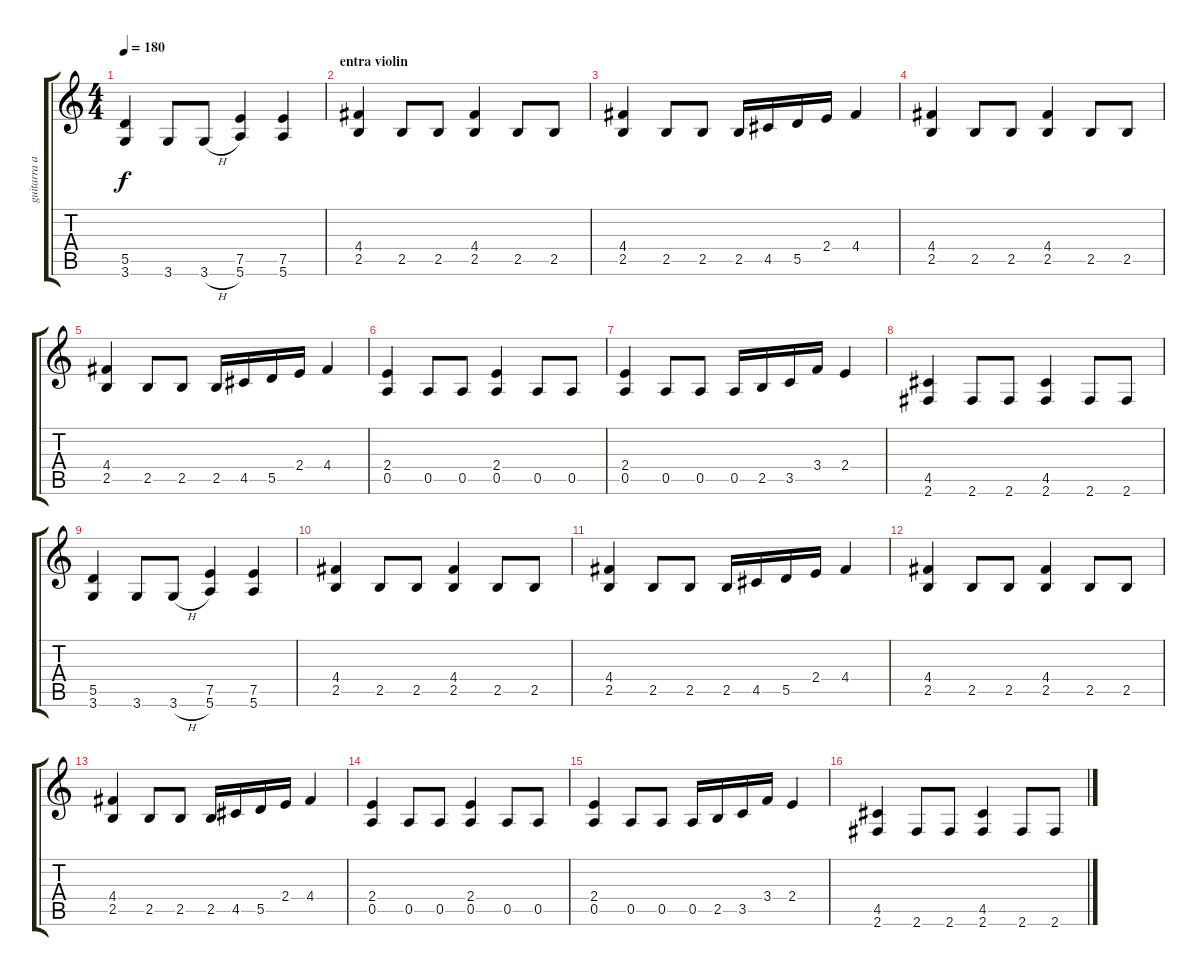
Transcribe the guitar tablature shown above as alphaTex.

\track ("guitarra acompañamientos" "guitarra a") {instrument distortionguitar}
\staff {score tabs}
\tuning (E4 B3 G3 D3 A2 E2) {hide}
\ts (4 4)
\tempo 180
\clef g2
\ks c
(5.5 3.6).4{dy f} 3.6.8 3.6{h}.8 (7.5 5.6).4 (7.5 5.6).4 |
\section ("" "entra violin")
(4.4 2.5).4 2.5.8 2.5.8 (4.4 2.5).4 2.5.8 2.5.8 |
(4.4 2.5).4 2.5.8 2.5.8 2.5.16 4.5.16 5.5.16 2.4.16 4.4.4 |
(4.4 2.5).4 2.5.8 2.5.8 (4.4 2.5).4 2.5.8 2.5.8 |
(4.4 2.5).4 2.5.8 2.5.8 2.5.16 4.5.16 5.5.16 2.4.16 4.4.4 |
(2.4 0.5).4 0.5.8 0.5.8 (2.4 0.5).4 0.5.8 0.5.8 |
(2.4 0.5).4 0.5.8 0.5.8 0.5.16 2.5.16 3.5.16 3.4.16 2.4.4 |
(4.5 2.6).4 2.6.8 2.6.8 (4.5 2.6).4 2.6.8 2.6.8 |
(5.5 3.6).4 3.6.8 3.6{h}.8 (7.5 5.6).4 (7.5 5.6).4 |
(4.4 2.5).4 2.5.8 2.5.8 (4.4 2.5).4 2.5.8 2.5.8 |
(4.4 2.5).4 2.5.8 2.5.8 2.5.16 4.5.16 5.5.16 2.4.16 4.4.4 |
(4.4 2.5).4 2.5.8 2.5.8 (4.4 2.5).4 2.5.8 2.5.8 |
(4.4 2.5).4 2.5.8 2.5.8 2.5.16 4.5.16 5.5.16 2.4.16 4.4.4 |
(2.4 0.5).4 0.5.8 0.5.8 (2.4 0.5).4 0.5.8 0.5.8 |
(2.4 0.5).4 0.5.8 0.5.8 0.5.16 2.5.16 3.5.16 3.4.16 2.4.4 |
(4.5 2.6).4 2.6.8 2.6.8 (4.5 2.6).4 2.6.8 2.6.8
